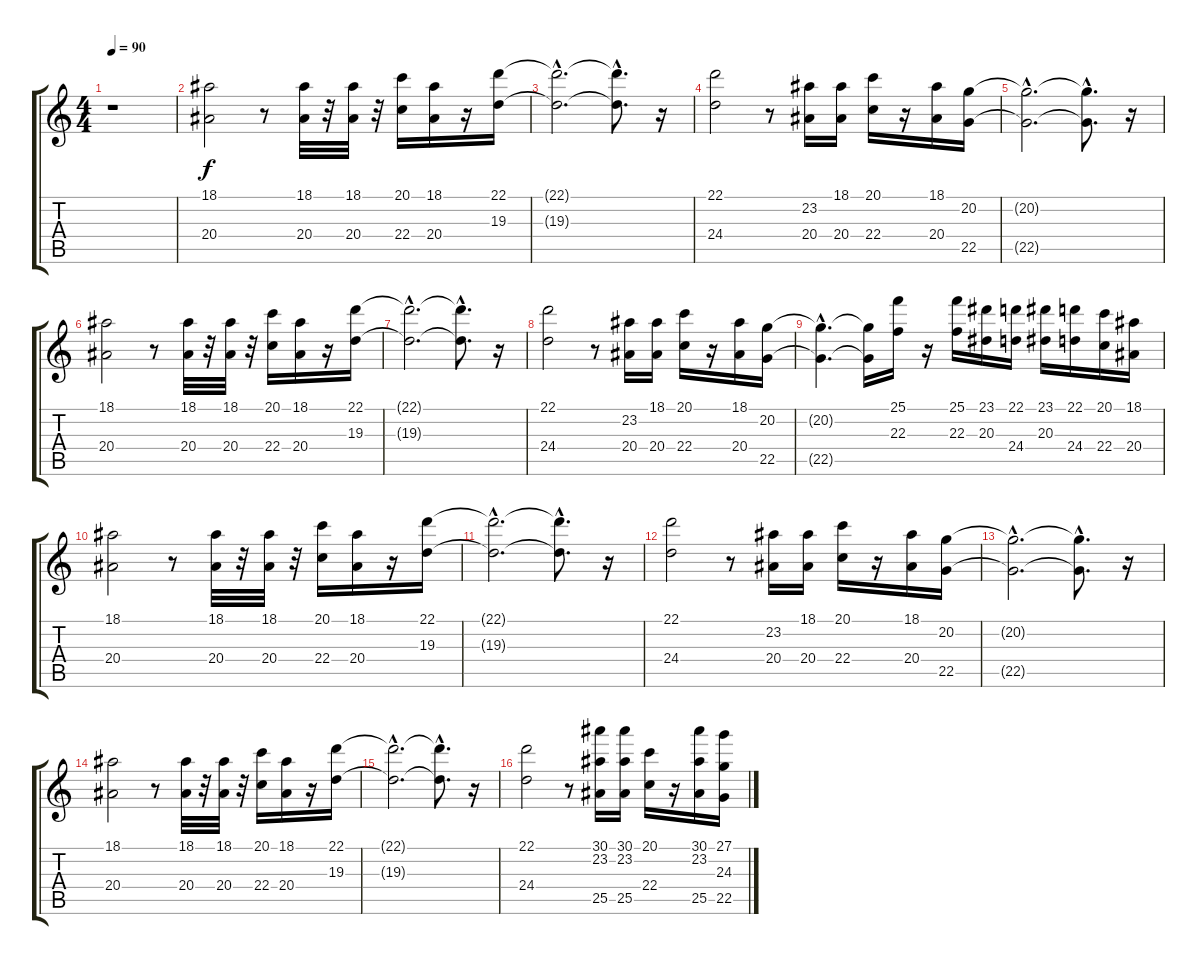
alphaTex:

\track "" {instrument fx1rain}
\staff {score tabs}
\tuning (E4 B3 G3 D3 A2 E2) {hide}
\ts (4 4)
\tempo 90
\clef g2
\ks c
r.1{dy f instrument fx1rain} |
(18.1 20.4).2 r.8 (18.1 20.4).32 r.32 (18.1 20.4).32 r.32 (20.1 22.4).16 (18.1 20.4).16 r.16 (22.1 19.3).16 |
(22.1{hac t} 19.3{hac t}).2{d} (22.1{hac t} 19.3{hac t}).8{d} r.16 |
(22.1 24.4).2 r.8 (23.2 20.4).16 (18.1 20.4).16 (20.1 22.4).16 r.16 (18.1 20.4).16 (20.2 22.5).16 |
(20.2{hac t} 22.5{hac t}).2{d} (20.2{hac t} 22.5{hac t}).8{d} r.16 |
(18.1 20.4).2 r.8 (18.1 20.4).32 r.32 (18.1 20.4).32 r.32 (20.1 22.4).16 (18.1 20.4).16 r.16 (22.1 19.3).16 |
(22.1{hac t} 19.3{hac t}).2{d} (22.1{hac t} 19.3{hac t}).8{d} r.16 |
(22.1 24.4).2 r.8 (23.2 20.4).16 (18.1 20.4).16 (20.1 22.4).16 r.16 (18.1 20.4).16 (20.2 22.5).16 |
(20.2{hac t} 22.5{hac t}).4{d} (20.2{t} 22.5{t}).16 (25.1 22.3).16 r.16 (25.1 22.3).16 (23.1 20.3).16 (22.1 24.4).16 (23.1 20.3).16 (22.1 24.4).16 (20.1 22.4).16 (18.1 20.4).16 |
(18.1 20.4).2 r.8 (18.1 20.4).32 r.32 (18.1 20.4).32 r.32 (20.1 22.4).16 (18.1 20.4).16 r.16 (22.1 19.3).16 |
(22.1{hac t} 19.3{hac t}).2{d} (22.1{hac t} 19.3{hac t}).8{d} r.16 |
(22.1 24.4).2 r.8 (23.2 20.4).16 (18.1 20.4).16 (20.1 22.4).16 r.16 (18.1 20.4).16 (20.2 22.5).16 |
(20.2{hac t} 22.5{hac t}).2{d} (20.2{hac t} 22.5{hac t}).8{d} r.16 |
(18.1 20.4).2 r.8 (18.1 20.4).32 r.32 (18.1 20.4).32 r.32 (20.1 22.4).16 (18.1 20.4).16 r.16 (22.1 19.3).16 |
(22.1{hac t} 19.3{hac t}).2{d} (22.1{hac t} 19.3{hac t}).8{d} r.16 |
(22.1 24.4).2 r.8 (30.1 23.2 25.5).16 (30.1 23.2 25.5).16 (20.1 22.4).16 r.16 (30.1 23.2 25.5).16 (27.1 24.3 22.5).16
